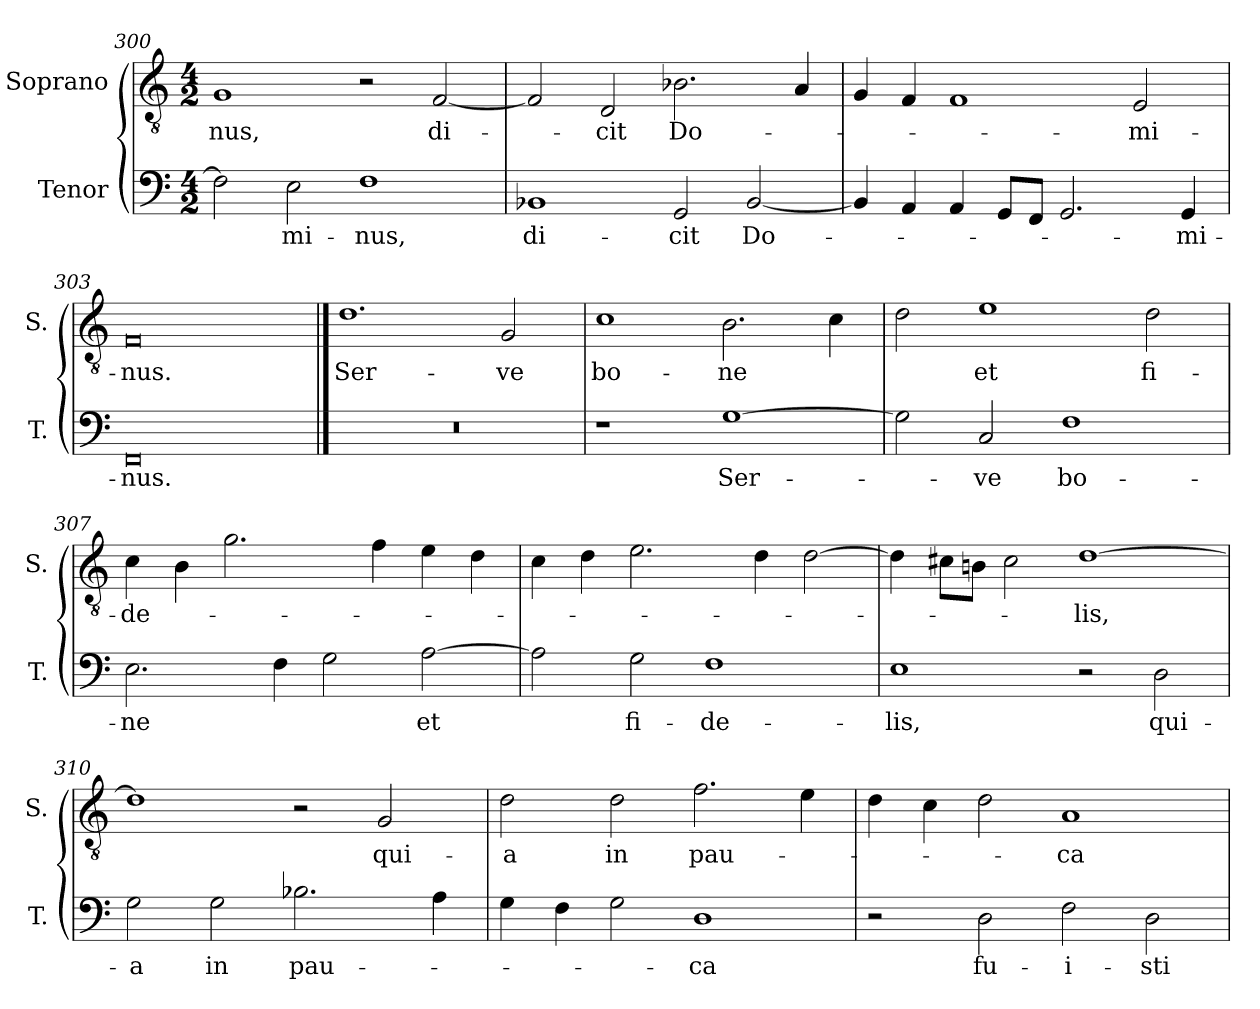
**kern	**text	**kern	**text
*part2	*part2	*part1	*part1
*staff2	*staff2	*staff1	*staff1
*I"Tenor	*	*I"Soprano	*
*I'T.	*	*I'S.	*
*clefF4	*	*clefGv2	*
*ITrd7c12	*	*ITrd7c12	*
*k[]	*	*k[]	*
*C:	*	*C:	*
*M4/2	*	*M4/2	*
=300	=300	=300	=300
!	!	!	!LO:LY:b:color=#000000
2FFi\]	.	1GGi	-nus,
!	!LO:LY:b:color=#000000	!	!
2EEi\	-mi-	.	.
!	!LO:LY:b:color=#000000	!	!
1FFi	-nus,	2r	.
!	!	!	!LO:LY:b:color=#000000
.	.	[2FFi/	di-
=301	=301	=301	=301
!	!LO:LY:b:color=#000000	!	!
1BBB-Xi	di-	2FFi/]	.
!	!	!	!LO:LY:b:color=#000000
.	.	2DDi/	-cit
!	!LO:LY:b:color=#000000	!	!
!	!	!	!LO:LY:b:color=#000000
2GGGi/	-cit	2.BB-Xi\	Do-
!	!LO:LY:b:color=#000000	!	!
[2BBB-i/	Do-	.	.
.	.	4AAi/	.
=302	=302	=302	=302
4BBB-i/]	.	4GGi/	.
4AAAi/	.	4FFi/	.
4AAAi/	.	1FFi	.
8GGGi/L	.	.	.
8FFFi/J	.	.	.
2.GGGi/	.	.	.
!	!	!	!LO:LY:b:color=#000000
.	.	2EEi/	-mi-
!	!LO:LY:b:color=#000000	!	!
4GGGi/	-mi-	.	.
=303	=303	=303	=303
!	!LO:LY:b:color=#000000	!	!
!	!	!	!LO:LY:b:color=#000000
0FFFi	-nus.	0FFi	-nus.
!!LO:PB:g=z
==304	==304	==304	==304
!LO:N:vis=1	!	!	!
!	!	!	!LO:LY:b:color=#000000
0r	.	1.Di	Ser-
!	!	!	!LO:LY:b:color=#000000
.	.	2GGi/	-ve
=305	=305	=305	=305
!	!	!	!LO:LY:b:color=#000000
1r	.	1Ci	bo-
!	!LO:LY:b:color=#000000	!	!
!	!	!	!LO:LY:b:color=#000000
[1GGi	Ser-	2.BBi\	-ne
.	.	4Ci\	.
=306	=306	=306	=306
2GGi\]	.	2Di\	.
!	!LO:LY:b:color=#000000	!	!
!	!	!	!LO:LY:b:color=#000000
2CCi/	-ve	1Ei	et
!	!LO:LY:b:color=#000000	!	!
1FFi	bo-	.	.
!	!	!	!LO:LY:b:color=#000000
.	.	2Di\	fi-
=307	=307	=307	=307
!	!LO:LY:b:color=#000000	!	!
!	!	!	!LO:LY:b:color=#000000
2.EEi\	-ne	4Ci\	-de-
.	.	4BBi\	.
.	.	2.Gi\	.
4FFi\	.	.	.
2GGi\	.	.	.
.	.	4Fi\	.
!	!LO:LY:b:color=#000000	!	!
[2AAi\	et	4Ei\	.
.	.	4Di\	.
=308	=308	=308	=308
2AAi\]	.	4Ci\	.
.	.	4Di\	.
!	!LO:LY:b:color=#000000	!	!
2GGi\	fi-	2.Ei\	.
!	!LO:LY:b:color=#000000	!	!
1FFi	-de-	.	.
.	.	4Di\	.
.	.	[2Di\	.
=309	=309	=309	=309
!	!LO:LY:b:color=#000000	!	!
1EEi	-lis,	4Di\]	.
.	.	8C#Xi\L	.
.	.	8BBni\J	.
.	.	2C#i\	.
!	!	!	!LO:LY:b:color=#000000
2r	.	[1Di	-lis,
!	!LO:LY:b:color=#000000	!	!
2DDi\	qui-	.	.
=310	=310	=310	=310
!	!LO:LY:b:color=#000000	!	!
2GGi\	-a	1Di]	.
!	!LO:LY:b:color=#000000	!	!
2GGi\	in	.	.
!	!LO:LY:b:color=#000000	!	!
2.BB-Xi\	pau-	2r	.
!	!	!	!LO:LY:b:color=#000000
.	.	2GGi/	qui-
4AAi\	.	.	.
=311	=311	=311	=311
!	!	!	!LO:LY:b:color=#000000
4GGi\	.	2Di\	-a
4FFi\	.	.	.
!	!	!	!LO:LY:b:color=#000000
2GGi\	.	2Di\	in
!	!LO:LY:b:color=#000000	!	!
!	!	!	!LO:LY:b:color=#000000
1DDi	-ca	2.Fi\	pau-
.	.	4Ei\	.
!!LO:LB:g=z
=312	=312	=312	=312
2r	.	4Di\	.
.	.	4Ci\	.
!	!LO:LY:b:color=#000000	!	!
2DDi\	fu-	2Di\	.
!	!LO:LY:b:color=#000000	!	!
!	!	!	!LO:LY:b:color=#000000
2FFi\	-i-	1AAi	-ca
!	!LO:LY:b:color=#000000	!	!
2DDi\	-sti	.	.
=	=	=	=
*-	*-	*-	*-
